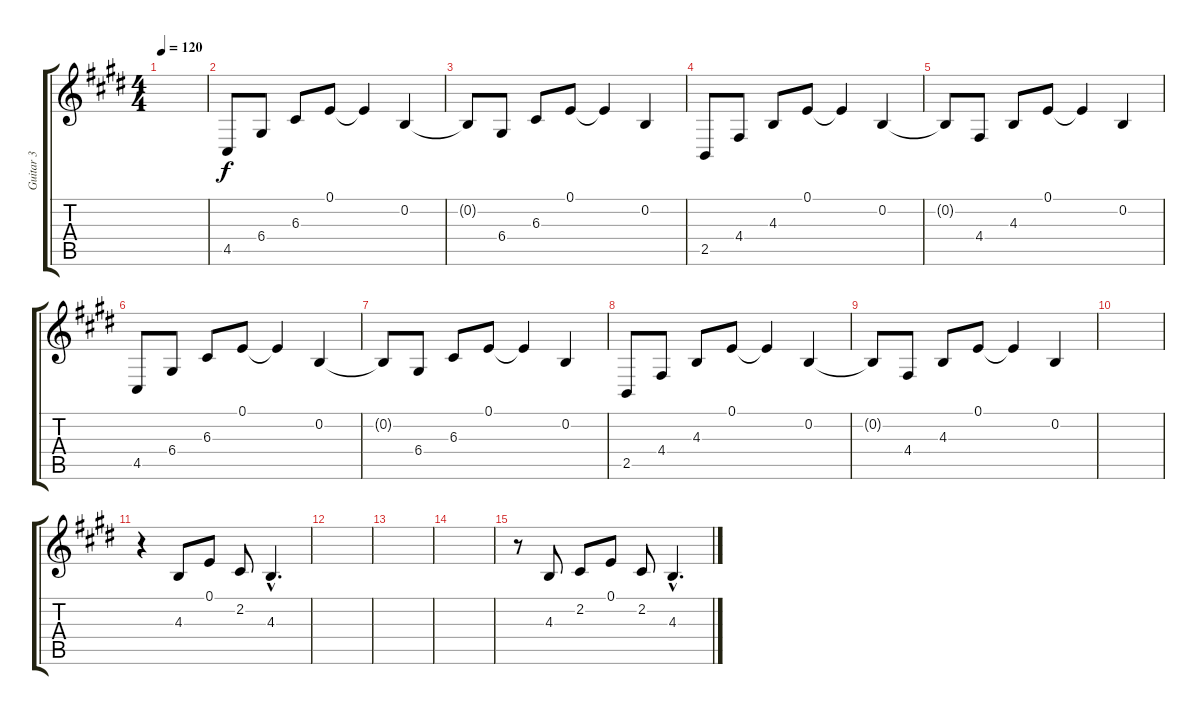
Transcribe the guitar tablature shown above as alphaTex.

\track ("Guitar 3" "Guitar 3") {instrument lead1square}
\staff {score tabs}
\tuning (E4 B3 G3 D3 A2 E2) {hide}
\ts (4 4)
\tempo 120
\clef g2
\ks e
|
4.5.8 6.4.8 6.3.8 0.1.8 0.1{t}.4 0.2.4 |
0.2{t}.8 6.4.8 6.3.8 0.1.8 0.1{t}.4 0.2.4 |
2.5.8 4.4.8 4.3.8 0.1.8 0.1{t}.4 0.2.4 |
0.2{t}.8 4.4.8 4.3.8 0.1.8 0.1{t}.4 0.2.4 |
4.5.8 6.4.8 6.3.8 0.1.8 0.1{t}.4 0.2.4 |
0.2{t}.8 6.4.8 6.3.8 0.1.8 0.1{t}.4 0.2.4 |
2.5.8 4.4.8 4.3.8 0.1.8 0.1{t}.4 0.2.4 |
0.2{t}.8 4.4.8 4.3.8 0.1.8 0.1{t}.4 0.2.4 |
|
r.4 4.3.8 0.1.8 2.2.8 4.3{hac}.4{d} |
|
|
|
r.8 4.3.8 2.2.8 0.1.8 2.2.8 4.3{hac}.4{d}
